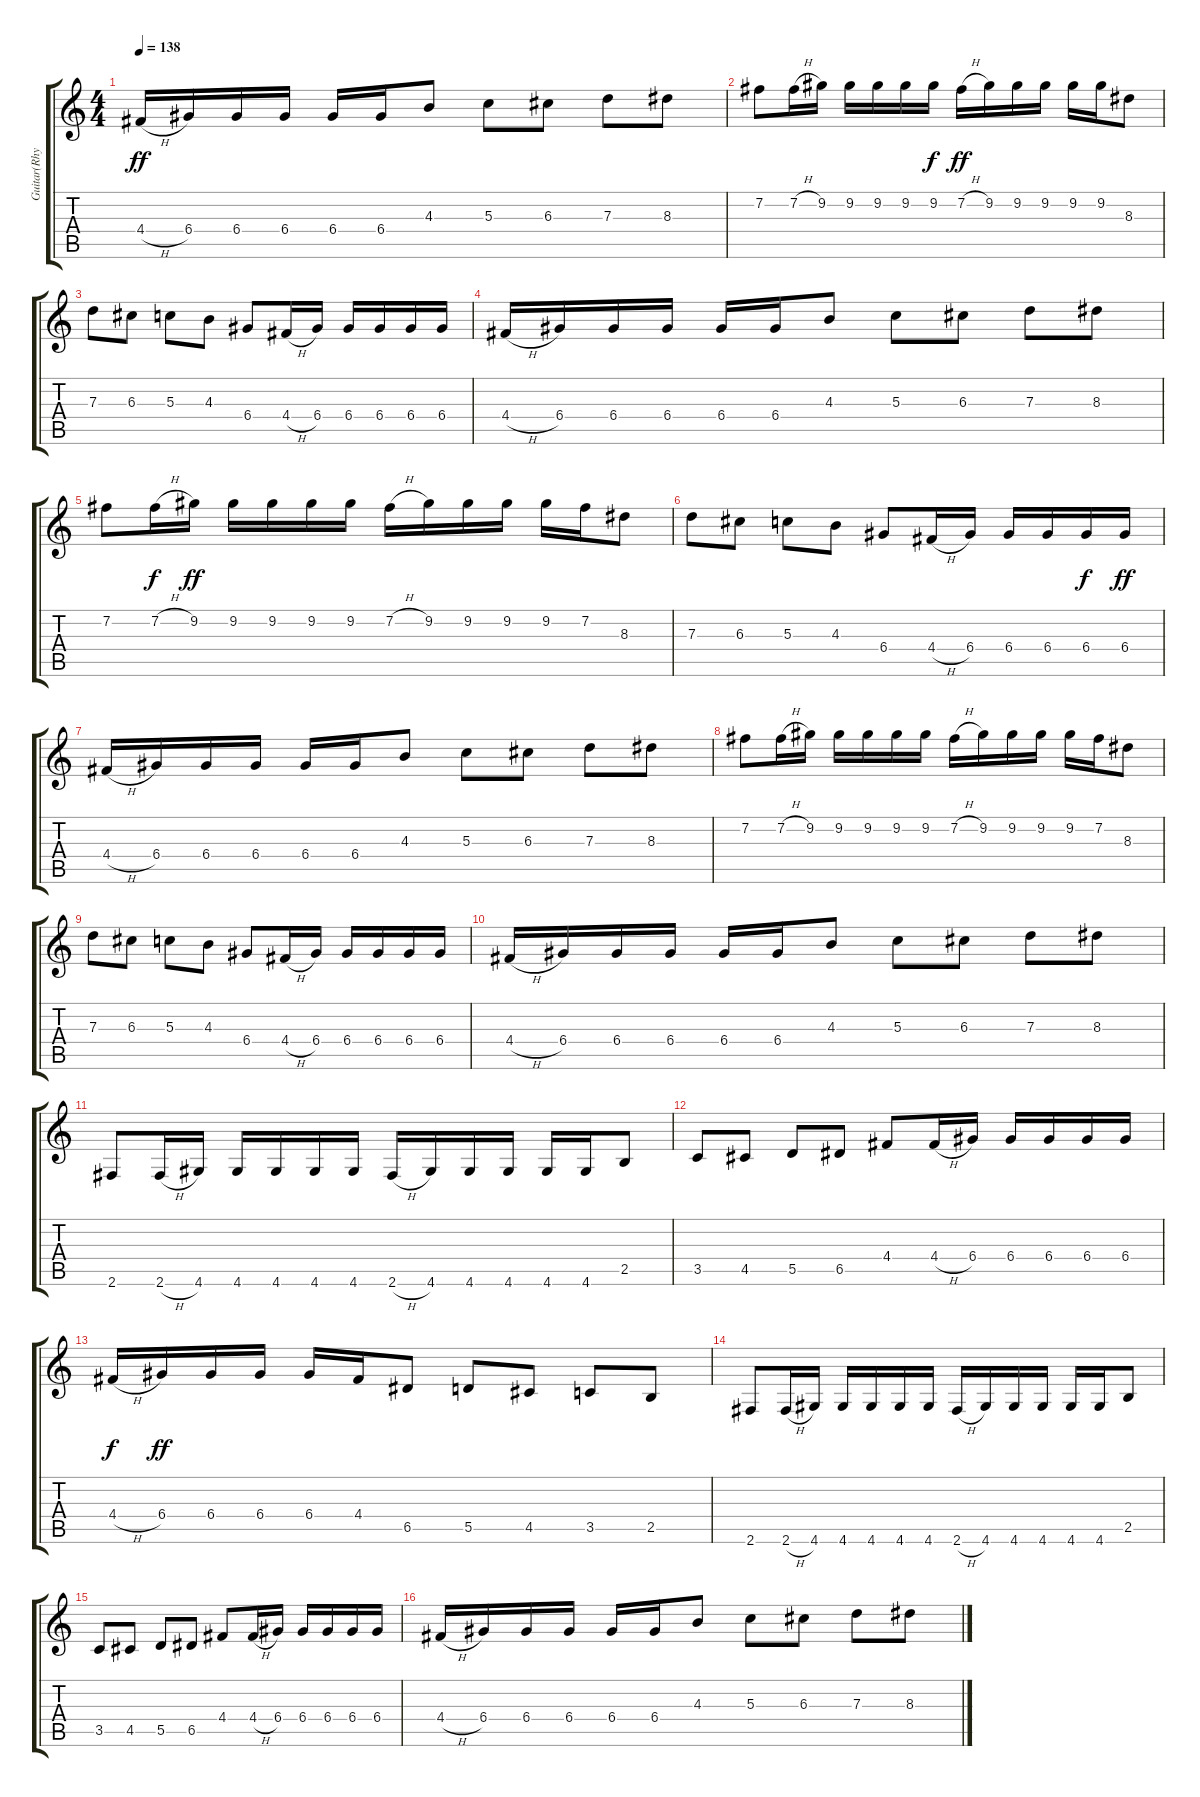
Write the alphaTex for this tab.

\track ("Guitar(Rhythm)" "Guitar(Rhy") {instrument overdrivenguitar}
\staff {score tabs}
\tuning (E4 B3 G3 D3 A2 E2) {hide}
\ts (4 4)
\tempo 138
\clef g2
\ks c
4.4{h}.16{dy ff} 6.4.16 6.4.16 6.4.16 6.4.16 6.4.16 4.3.8 5.3.8 6.3.8 7.3.8 8.3.8 |
7.2.8 7.2{h}.16 9.2.16 9.2.16 9.2.16 9.2.16 9.2.16{dy f} 7.2{h}.16{dy ff} 9.2.16 9.2.16 9.2.16 9.2.16 9.2.16 8.3.8 |
7.3.8 6.3.8 5.3.8 4.3.8 6.4.8 4.4{h}.16 6.4.16 6.4.16 6.4.16 6.4.16 6.4.16 |
4.4{h}.16 6.4.16 6.4.16 6.4.16 6.4.16 6.4.16 4.3.8 5.3.8 6.3.8 7.3.8 8.3.8 |
7.2.8 7.2{h}.16{dy f} 9.2.16{dy ff} 9.2.16 9.2.16 9.2.16 9.2.16 7.2{h}.16 9.2.16 9.2.16 9.2.16 9.2.16 7.2.16 8.3.8 |
7.3.8 6.3.8 5.3.8 4.3.8 6.4.8 4.4{h}.16 6.4.16 6.4.16 6.4.16 6.4.16{dy f} 6.4.16{dy ff} |
4.4{h}.16 6.4.16 6.4.16 6.4.16 6.4.16 6.4.16 4.3.8 5.3.8 6.3.8 7.3.8 8.3.8 |
7.2.8 7.2{h}.16 9.2.16 9.2.16 9.2.16 9.2.16 9.2.16 7.2{h}.16 9.2.16 9.2.16 9.2.16 9.2.16 7.2.16 8.3.8 |
7.3.8 6.3.8 5.3.8 4.3.8 6.4.8 4.4{h}.16 6.4.16 6.4.16 6.4.16 6.4.16 6.4.16 |
4.4{h}.16 6.4.16 6.4.16 6.4.16 6.4.16 6.4.16 4.3.8 5.3.8 6.3.8 7.3.8 8.3.8 |
2.6.8 2.6{h}.16 4.6.16 4.6.16 4.6.16 4.6.16 4.6.16 2.6{h}.16 4.6.16 4.6.16 4.6.16 4.6.16 4.6.16 2.5.8 |
3.5.8 4.5.8 5.5.8 6.5.8 4.4.8 4.4{h}.16 6.4.16 6.4.16 6.4.16 6.4.16 6.4.16 |
4.4{h}.16{dy f} 6.4.16{dy ff} 6.4.16 6.4.16 6.4.16 4.4.16 6.5.8 5.5.8 4.5.8 3.5.8 2.5.8 |
2.6.8 2.6{h}.16 4.6.16 4.6.16 4.6.16 4.6.16 4.6.16 2.6{h}.16 4.6.16 4.6.16 4.6.16 4.6.16 4.6.16 2.5.8 |
3.5.8 4.5.8 5.5.8 6.5.8 4.4.8 4.4{h}.16 6.4.16 6.4.16 6.4.16 6.4.16 6.4.16 |
4.4{h}.16 6.4.16 6.4.16 6.4.16 6.4.16 6.4.16 4.3.8 5.3.8 6.3.8 7.3.8 8.3.8
